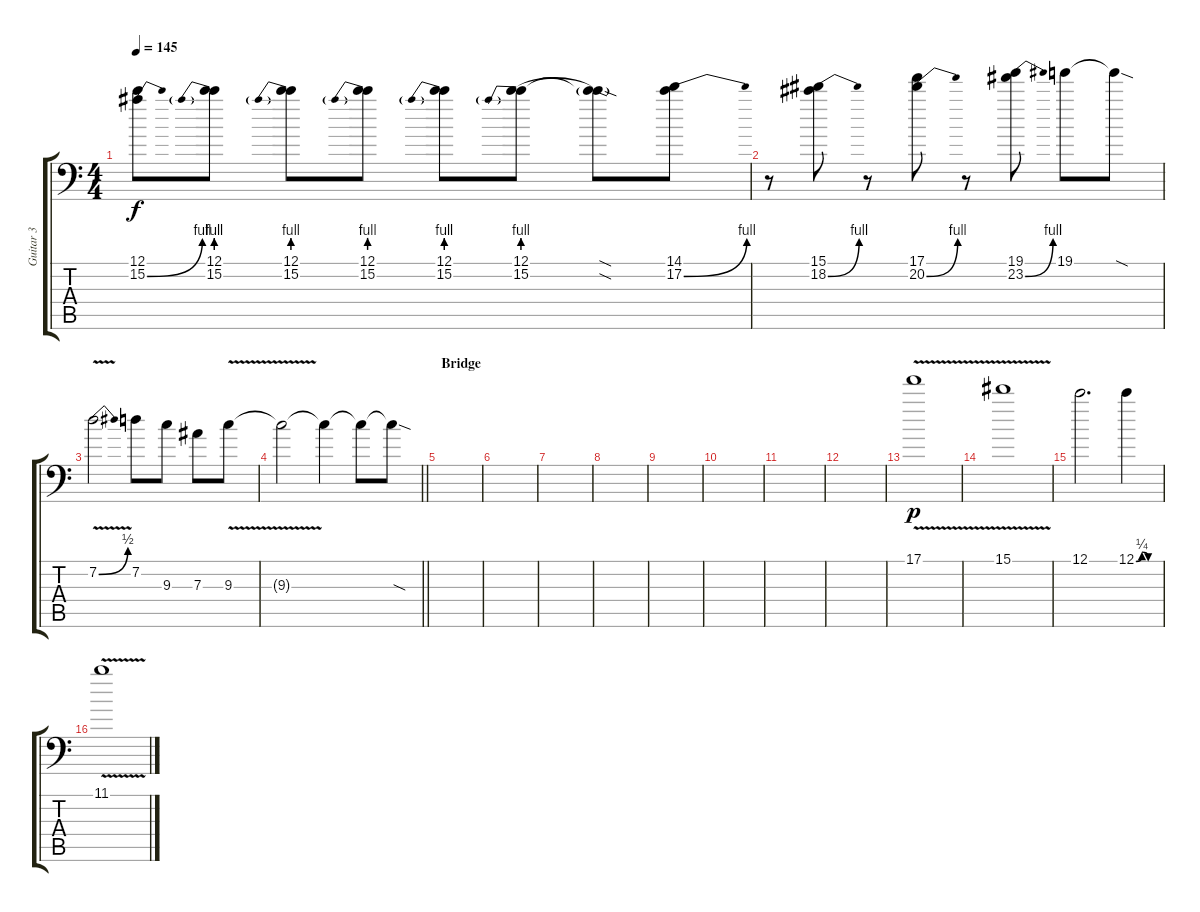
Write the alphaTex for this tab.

\track ("Guitar 3" "Guitar 3") {instrument distortionguitar}
\staff {score tabs}
\tuning (C4 G3 Eb3 Bb2 F2 Bb1) {hide}
\ts (4 4)
\tempo 145
\clef f4
\ks c
(12.1 15.2{be (bend 0 0 60 4)}).8{dy f} (12.1 15.2{be (prebend 0 4 60 4)}).8 (12.1 15.2{be (prebend 0 4 60 4)}).8 (12.1 15.2{be (prebend 0 4 60 4)}).8 (12.1 15.2{be (prebend 0 4 60 4)}).8 (12.1 15.2{be (prebend 0 4 60 4)}).8 (12.1{sod t} 15.2{sod t}).8 (14.1 17.2{be (bend 0 0 60 4)}).8 |
r.8 (15.1 18.2{be (bend 0 0 60 4)}).8 r.8 (17.1 20.2{be (bend 0 0 60 4)}).8 r.8 (19.1 23.2{be (bend 0 0 60 4)}).8 19.1.8 19.1{sod t}.8 |
7.2{be (bend 0 0 60 2) v}.2 7.2.8 9.3.8 7.3.8 9.3{v}.8 |
\barLineRight lightlight
9.3{t}.2 9.3{t}.4 9.3{t}.8 9.3{sod t}.8 |
\section ("" "Bridge")
|
|
|
|
|
|
|
|
17.1{v}.1{dy p} |
15.1{v}.1 |
12.1.2{d} 12.1{be (custom 0 0 15 1 31 0 60 0)}.4 |
11.1{v}.1
